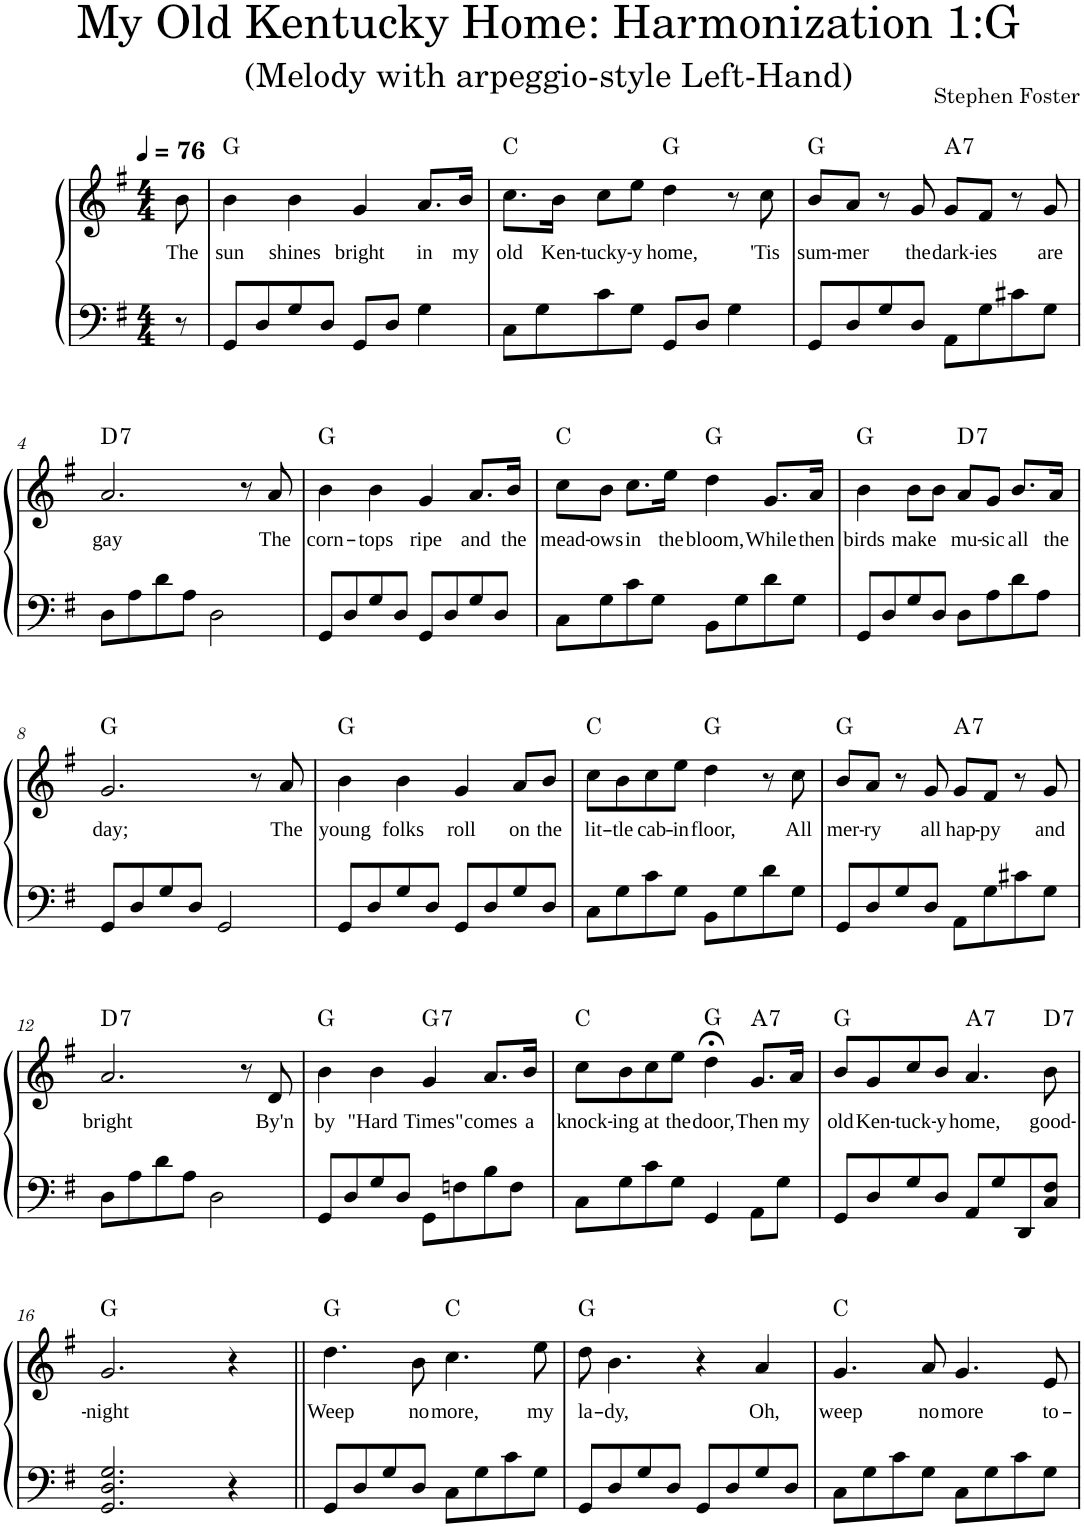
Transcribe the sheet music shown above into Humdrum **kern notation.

**kern	**kern	**text	**harte
*part1	*part1	*part1	*part1
*staff2	*staff1	*staff1	*
*I"Piano	*	*	*
*I'Pno.	*	*	*
*clefF4	*clefG2	*	*
*k[f#]	*k[f#]	*	*
*M4/4	*M4/4	*	*
*MM76	*MM76	*	*
=	=	=	=
!	!	!LO:LY:b	!
8r	8b\	The	.
=1	=1	=1	=1
!	!	!LO:LY:b	!LO:H:kt=N.C.
8GG/L	4b\	sun	N
8D/	.	.	.
!	!	!LO:LY:b	!
8G/	4b\	shines	.
8D/J	.	.	.
!	!	!LO:LY:b	!
8GG/L	4g/	bright	.
8D/J	.	.	.
!	!	!LO:LY:b	!
4G\	8.a/L	in	.
!	!	!LO:LY:b	!
.	16b/Jk	my	.
=2	=2	=2	=2
!	!	!LO:LY:b	!LO:H:kt=N.C.
8C\L	8.cc\L	old	N
8G\	.	.	.
!	!	!LO:LY:b	!
.	16b\Jk	Ken-	.
!	!	!LO:LY:b	!
8c\	8cc\L	-tucky-	.
!	!	!LO:LY:b	!
8G\J	8ee\J	-y	.
!	!	!LO:LY:b	!LO:H:kt=N.C.
8GG/L	4dd\	home,	N
8D/J	.	.	.
4G\	8r	.	.
!	!	!LO:LY:b	!
.	8cc\	'Tis	.
=3	=3	=3	=3
!	!	!LO:LY:b	!LO:H:kt=N.C.
8GG/L	8b/L	sum-	N
!	!	!LO:LY:b	!
8D/	8a/J	-mer	.
8G/	8r	.	.
!	!	!LO:LY:b	!
8D/J	8g/	the	.
!	!	!LO:LY:b	!LO:H:kt=7
8AA\L	8g/L	dark-	A:7
!	!	!LO:LY:b	!
8G\	8f#/J	-ies	.
8c#X\	8r	.	.
!	!	!LO:LY:b	!
8G\J	8g/	are	.
!!LO:LB:g=z
=4	=4	=4	=4
!	!	!LO:LY:b	!LO:H:kt=7
8D\L	2.a/	gay	D:7
8A\	.	.	.
8d\	.	.	.
8A\J	.	.	.
2D\	.	.	.
.	8r	.	.
!	!	!LO:LY:b	!
.	8a/	The	.
=5	=5	=5	=5
!	!	!LO:LY:b	!LO:H:kt=N.C.
8GG/L	4b\	corn-	N
8D/	.	.	.
!	!	!LO:LY:b	!
8G/	4b\	-tops	.
8D/J	.	.	.
!	!	!LO:LY:b	!
8GG/L	4g/	ripe	.
8D/	.	.	.
!	!	!LO:LY:b	!
8G/	8.a/L	and	.
8D/J	.	.	.
!	!	!LO:LY:b	!
.	16b/Jk	the	.
=6	=6	=6	=6
!	!	!LO:LY:b	!LO:H:kt=N.C.
8C\L	8cc\L	mead-	N
!	!	!LO:LY:b	!
8G\	8b\J	-ows	.
!	!	!LO:LY:b	!
8c\	8.cc\L	in	.
8G\J	.	.	.
!	!	!LO:LY:b	!
.	16ee\Jk	the	.
!	!	!LO:LY:b	!LO:H:kt=N.C.
8BB\L	4dd\	bloom,	N
8G\	.	.	.
!	!	!LO:LY:b	!
8d\	8.g/L	While	.
8G\J	.	.	.
!	!	!LO:LY:b	!
.	16a/Jk	then	.
=7	=7	=7	=7
!	!	!LO:LY:b	!LO:H:kt=N.C.
8GG/L	4b\	birds	N
8D/	.	.	.
!	!	!LO:LY:b	!
8G/	8b\L	make	.
8D/J	8b\J	.	.
!	!	!LO:LY:b	!LO:H:kt=7
8D\L	8a/L	mu-	D:7
!	!	!LO:LY:b	!
8A\	8g/J	-sic	.
!	!	!LO:LY:b	!
8d\	8.b/L	all	.
8A\J	.	.	.
!	!	!LO:LY:b	!
.	16a/Jk	the	.
!!LO:LB:g=z
=8	=8	=8	=8
!	!	!LO:LY:b	!LO:H:kt=N.C.
8GG/L	2.g/	day;	N
8D/	.	.	.
8G/	.	.	.
8D/J	.	.	.
2GG/	.	.	.
.	8r	.	.
!	!	!LO:LY:b	!
.	8a/	The	.
=9	=9	=9	=9
!	!	!LO:LY:b	!LO:H:kt=N.C.
8GG/L	4b\	young	N
8D/	.	.	.
!	!	!LO:LY:b	!
8G/	4b\	folks	.
8D/J	.	.	.
!	!	!LO:LY:b	!
8GG/L	4g/	roll	.
8D/	.	.	.
!	!	!LO:LY:b	!
8G/	8a/L	on	.
!	!	!LO:LY:b	!
8D/J	8b/J	the	.
=10	=10	=10	=10
!	!	!LO:LY:b	!LO:H:kt=N.C.
8C\L	8cc\L	lit-	N
!	!	!LO:LY:b	!
8G\	8b\	-tle	.
!	!	!LO:LY:b	!
8c\	8cc\	cab-	.
!	!	!LO:LY:b	!
8G\J	8ee\J	-in	.
!	!	!LO:LY:b	!LO:H:kt=N.C.
8BB\L	4dd\	floor,	N
8G\	.	.	.
8d\	8r	.	.
!	!	!LO:LY:b	!
8G\J	8cc\	All	.
=11	=11	=11	=11
!	!	!LO:LY:b	!LO:H:kt=N.C.
8GG/L	8b/L	mer-	N
!	!	!LO:LY:b	!
8D/	8a/J	-ry	.
8G/	8r	.	.
!	!	!LO:LY:b	!
8D/J	8g/	all	.
!	!	!LO:LY:b	!LO:H:kt=7
8AA\L	8g/L	hap-	A:7
!	!	!LO:LY:b	!
8G\	8f#/J	-py	.
8c#X\	8r	.	.
!	!	!LO:LY:b	!
8G\J	8g/	and	.
!!LO:LB:g=z
=12	=12	=12	=12
!	!	!LO:LY:b	!LO:H:kt=7
8D\L	2.a/	bright	D:7
8A\	.	.	.
8d\	.	.	.
8A\J	.	.	.
2D\	.	.	.
.	8r	.	.
!	!	!LO:LY:b	!
.	8d/	By'n	.
=13	=13	=13	=13
!	!	!LO:LY:b	!LO:H:kt=N.C.
8GG/L	4b\	by	N
8D/	.	.	.
!	!	!LO:LY:b	!
8G/	4b\	"Hard	.
8D/J	.	.	.
!	!	!LO:LY:b	!LO:H:kt=7
8GG\L	4g/	Times"	G:7
8Fn\	.	.	.
!	!	!LO:LY:b	!
8B\	8.a/L	comes	.
8F\J	.	.	.
!	!	!LO:LY:b	!
.	16b/Jk	a	.
=14	=14	=14	=14
!	!	!LO:LY:b	!LO:H:kt=N.C.
8C\L	8cc\L	knock-	N
!	!	!LO:LY:b	!
8G\	8b\	-ing	.
!	!	!LO:LY:b	!
8c\	8cc\	at	.
!	!	!LO:LY:b	!
8G\J	8ee\J	the	.
!	!	!LO:LY:b	!LO:H:kt=N.C.
4GG/	4dd;<\	door,	N
!	!	!LO:LY:b	!LO:H:kt=7
8AA\L	8.g/L	Then	A:7
8G\J	.	.	.
!	!	!LO:LY:b	!
.	16a/Jk	my	.
=15	=15	=15	=15
!	!	!LO:LY:b	!LO:H:kt=N.C.
8GG/L	8b/L	old	N
!	!	!LO:LY:b	!
8D/	8g/	Ken-	.
!	!	!LO:LY:b	!
8G/	8cc/	-tuck-	.
!	!	!LO:LY:b	!
8D/J	8b/J	-y	.
!	!	!LO:LY:b	!LO:H:kt=7
8AA/L	4.a/	home,	A:7
8G/	.	.	.
8DD/	.	.	.
!	!	!LO:LY:b	!LO:H:kt=7
8C/ 8F#/J	8b\	good-	D:7
!!LO:LB:g=z
=16	=16	=16	=16
!	!	!LO:LY:b	!LO:H:kt=N.C.
2.GG/ 2.D/ 2.G/	2.g/	-night	N
4r	4r	.	.
=17||	=17||	=17||	=17||
!	!	!LO:LY:b	!LO:H:kt=N.C.
8GG/L	4.dd\	Weep	N
8D/	.	.	.
8G/	.	.	.
!	!	!LO:LY:b	!
8D/J	8b\	no	.
!	!	!LO:LY:b	!LO:H:kt=N.C.
8C\L	4.cc\	more,	N
8G\	.	.	.
8c\	.	.	.
!	!	!LO:LY:b	!
8G\J	8ee\	my	.
=18	=18	=18	=18
!	!	!LO:LY:b	!LO:H:kt=N.C.
8GG/L	8dd\	la-	N
!	!	!LO:LY:b	!
8D/	4.b\	-dy,	.
8G/	.	.	.
8D/J	.	.	.
8GG/L	4r	.	.
8D/	.	.	.
!	!	!LO:LY:b	!
8G/	4a/	Oh,	.
8D/J	.	.	.
=19	=19	=19	=19
!	!	!LO:LY:b	!LO:H:kt=N.C.
8C\L	4.g/	weep	N
8G\	.	.	.
8c\	.	.	.
!	!	!LO:LY:b	!
8G\J	8a/	no	.
!	!	!LO:LY:b	!
8C\L	4.g/	more	.
8G\	.	.	.
8c\	.	.	.
!	!	!LO:LY:b	!
8G\J	8e/	to-	.
=	=	=	=
*-	*-	*-	*-
